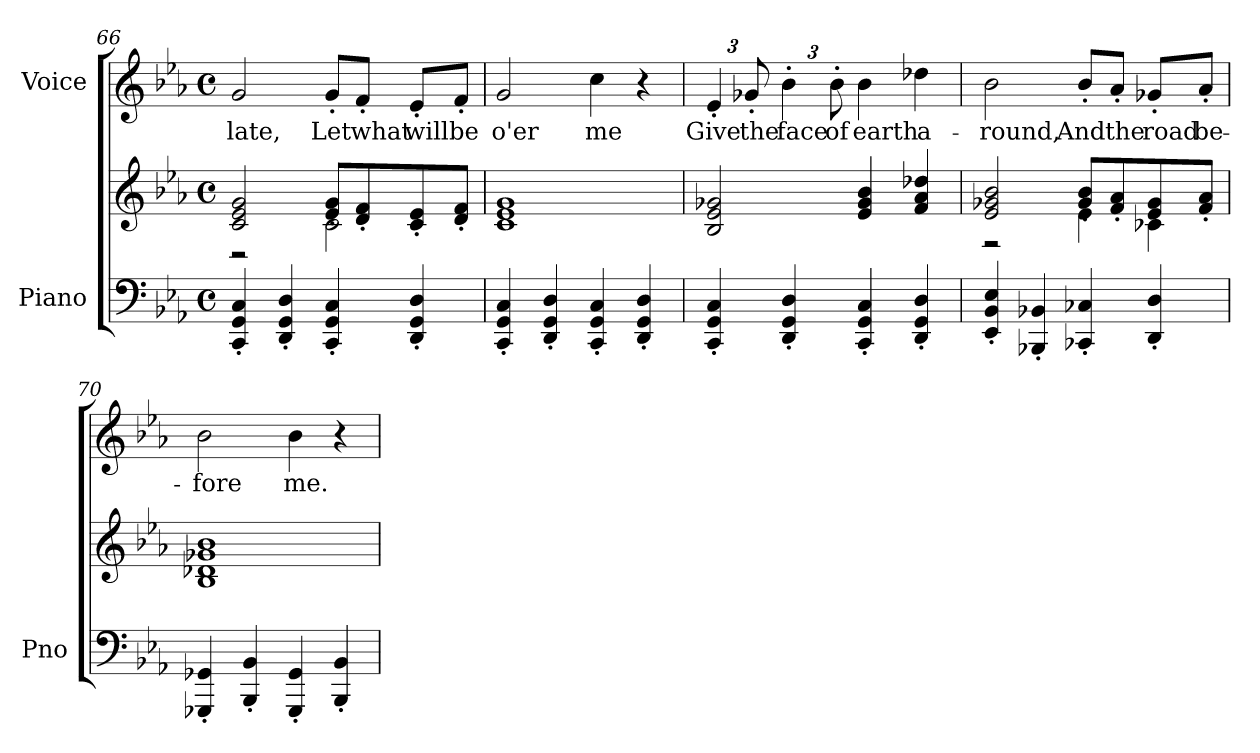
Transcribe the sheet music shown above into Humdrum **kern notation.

**kern	**kern	**kern	**text
*part2	*part2	*part1	*part1
*staff3	*staff2	*staff1	*staff1
*I"Piano	*	*I"Voice	*
*I'Pno	*	*	*
!!LO:LB:g=z
*clefF4	*clefG2	*clefG2	*
*k[b-e-a-]	*k[b-e-a-]	*k[b-e-a-]	*
*M4/4	*M4/4	*M4/4	*
*met(c)	*met(c)	*met(c)	*
=66	=66	=66	=66
*	*^	*	*
!	!	!	!	!LO:LY:b
4CC/' 4GG/' 4C/'	2c/ 2e-/ 2g/	2r	2g/	late,
4DD/' 4GG/' 4D/'	.	.	.	.
!	!	!	!	!LO:LY:b
4CC/' 4GG/' 4C/'	2c\	8e-/' 8g/'L	8g'/L	Let
!	!	!	!	!LO:LY:b
.	.	8d/' 8f/'	8f'/J	what
!	!	!	!	!LO:LY:b
4DD/' 4GG/' 4D/'	.	8c/' 8e-/'	8e-'/L	will
!	!	!	!	!LO:LY:b
.	.	8d/' 8f/'J	8f'/J	be
=67	=67	=67	=67	=67
!	!	!	!	!LO:LY:b
*	*v	*v	*	*
4CC/' 4GG/' 4C/'	1c 1e- 1g	2g/	o'er
4DD/' 4GG/' 4D/'	.	.	.
!	!	!	!LO:LY:b
4CC/' 4GG/' 4C/'	.	4cc\	me
4DD/' 4GG/' 4D/'	.	4r	.
!!LO:LB:g=z
=68	=68	=68	=68
*	*	*Xbrackettup	*
!	!	!	!LO:LY:b
4CC/' 4GG/' 4C/'	2B-/ 2e-/ 2g-X/	6e-'/	Give
!	!	!	!LO:LY:b
.	.	12g-X'/	the
!	!	!	!LO:LY:b
4DD/' 4GG/' 4D/'	.	6b-'\	face
!	!	!	!LO:LY:b
.	.	12b-'\	of
!	!	!	!LO:LY:b
4CC/' 4GG/' 4C/'	4e-/ 4g-/ 4b-/	4b-\	earth
!	!	!	!LO:LY:b
4DD/' 4GG/' 4D/'	4f/ 4a-/ 4dd-X/	4dd-X\	a-
=69	=69	=69	=69
*	*^	*	*
!	!	!	!	!LO:LY:b
4EE-/' 4BB-/' 4E-/'	2e-/ 2g-X/ 2b-/	2r	2b-\	-round,
4BBB-X/' 4BB-X/'	.	.	.	.
!	!	!	!	!LO:LY:b
4CC-X/' 4C-X/'	4e-\	8g-/' 8b-/'L	8b-'/L	And
!	!	!	!	!LO:LY:b
.	.	8f/' 8a-/'	8a-'/J	the
!	!	!	!	!LO:LY:b
4DD/' 4D/'	4c-X\	8e-/' 8g-/'	8g-X'/L	road
!	!	!	!	!LO:LY:b
.	.	8f/' 8a-/'J	8a-'/J	be-
!!LO:LB:g=z
=70	=70	=70	=70	=70
!	!	!	!	!LO:LY:b
*	*v	*v	*	*
4GGG-X/' 4GG-X/'	1B- 1d-X 1g-X 1b-	2b-\	-fore
4BBB-/' 4BB-/'	.	.	.
!	!	!	!LO:LY:b
4GGG-/' 4GG-/'	.	4b-\	me.
4BBB-/' 4BB-/'	.	4r	.
=	=	=	=
*-	*-	*-	*-
